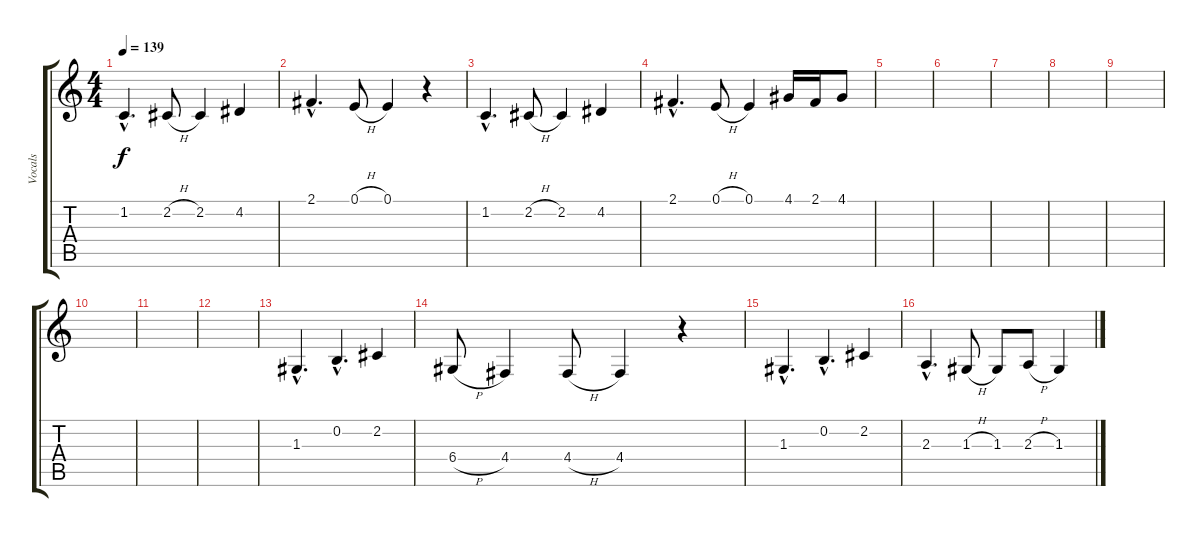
\track ("Vocals" "Vocals") {instrument flute}
\staff {score tabs}
\tuning (E4 B3 G3 D3 A2 E2) {hide}
\ts (4 4)
\tempo 139
\clef g2
\ks c
1.2{hac}.4{d dy f} 2.2{h}.8 2.2.4 4.2.4 |
2.1{hac}.4{d} 0.1{h}.8 0.1.4 r.4 |
1.2{hac}.4{d} 2.2{h}.8 2.2.4 4.2.4 |
2.1{hac}.4{d} 0.1{h}.8 0.1.4 4.1.16 2.1.16 4.1.8 |
|
|
|
|
|
|
|
|
1.3{hac}.4{d} 0.2{hac}.4{d} 2.2.4 |
6.4{h}.8 4.4.4 4.4{h}.8 4.4.4 r.4 |
1.3{hac}.4{d} 0.2{hac}.4{d} 2.2.4 |
2.3{hac}.4{d} 1.3{h}.8 1.3.8 2.3{h}.8 1.3.4
